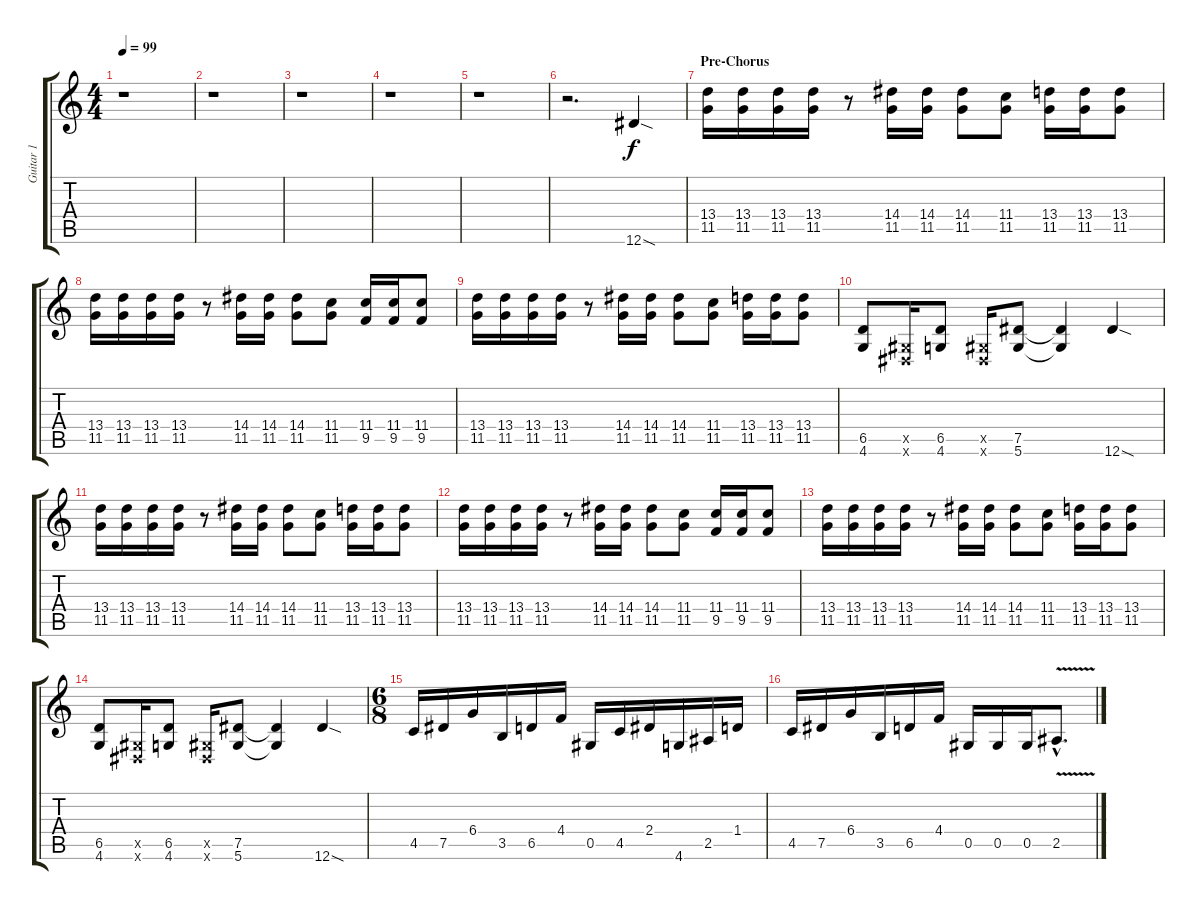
\track ("Guitar 1" "Guitar 1") {instrument distortionguitar}
\staff {score tabs}
\tuning (Eb4 Bb3 Gb3 Db3 Ab2 Eb2) {hide}
\ts (4 4)
\tempo 99
\clef g2
\ks c
r.1{dy f} |
r.1 |
r.1 |
r.1 |
r.1 |
r.2{d} 12.6{sod}.4 |
\section ("" "Pre-Chorus")
(13.4 11.5).16 (13.4 11.5).16 (13.4 11.5).16 (13.4 11.5).16 r.8 (14.4 11.5).16 (14.4 11.5).16 (14.4 11.5).8 (11.4 11.5).8 (13.4 11.5).16 (13.4 11.5).16 (13.4 11.5).8 |
(13.4 11.5).16 (13.4 11.5).16 (13.4 11.5).16 (13.4 11.5).16 r.8 (14.4 11.5).16 (14.4 11.5).16 (14.4 11.5).8 (11.4 11.5).8 (11.4 9.5).16 (11.4 9.5).16 (11.4 9.5).8 |
(13.4 11.5).16 (13.4 11.5).16 (13.4 11.5).16 (13.4 11.5).16 r.8 (14.4 11.5).16 (14.4 11.5).16 (14.4 11.5).8 (11.4 11.5).8 (13.4 11.5).16 (13.4 11.5).16 (13.4 11.5).8 |
(6.5 4.6).8 (0.5{x} 0.6{x}).16 (6.5 4.6).8 (0.5{x} 0.6{x}).16 (7.5 5.6).8 (7.5{t} 5.6{t}).4 12.6{sod}.4 |
(13.4 11.5).16 (13.4 11.5).16 (13.4 11.5).16 (13.4 11.5).16 r.8 (14.4 11.5).16 (14.4 11.5).16 (14.4 11.5).8 (11.4 11.5).8 (13.4 11.5).16 (13.4 11.5).16 (13.4 11.5).8 |
(13.4 11.5).16 (13.4 11.5).16 (13.4 11.5).16 (13.4 11.5).16 r.8 (14.4 11.5).16 (14.4 11.5).16 (14.4 11.5).8 (11.4 11.5).8 (11.4 9.5).16 (11.4 9.5).16 (11.4 9.5).8 |
(13.4 11.5).16 (13.4 11.5).16 (13.4 11.5).16 (13.4 11.5).16 r.8 (14.4 11.5).16 (14.4 11.5).16 (14.4 11.5).8 (11.4 11.5).8 (13.4 11.5).16 (13.4 11.5).16 (13.4 11.5).8 |
(6.5 4.6).8 (0.5{x} 0.6{x}).16 (6.5 4.6).8 (0.5{x} 0.6{x}).16 (7.5 5.6).8 (7.5{t} 5.6{t}).4 12.6{sod}.4 |
\ts (6 8)
\section ("" "")
4.5.16 7.5.16 6.4.16 3.5.16 6.5.16 4.4.16 0.5.16 4.5.16 2.4.16 4.6.16 2.5.16 1.4.16 |
4.5.16 7.5.16 6.4.16 3.5.16 6.5.16 4.4.16 0.5.16 0.5.16 0.5.16 2.5{v hac}.8{d}
